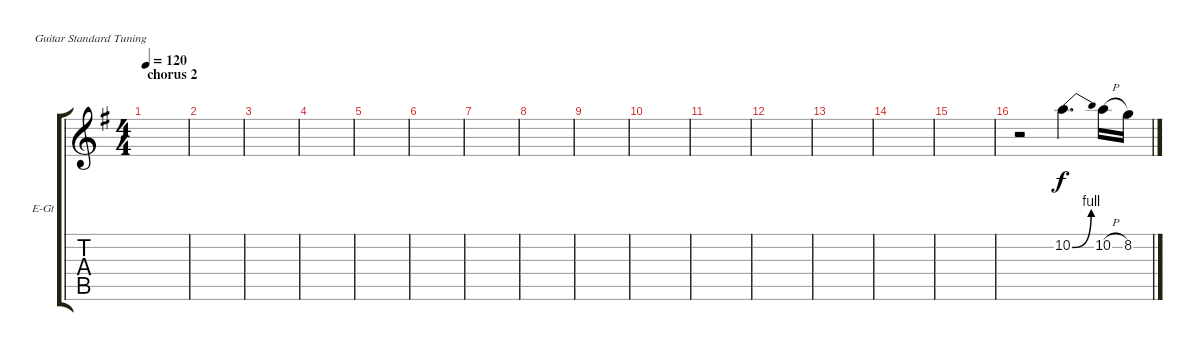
\defaultSystemsLayout 4
\bracketExtendMode groupsimilarinstruments
\firstSystemTrackNameOrientation horizontal
\otherSystemsTrackNameOrientation horizontal
\track ("Electric Guitar" "E-Gt") {instrument overdrivenguitar}
\staff {score tabs}
\tuning (E4 B3 G3 D3 A2 E2)
\ts (4 4)
\section ("" "chorus 2")
\tempo 120
\clef g2
\scale
0.333333
\ks eminor
|
\scale
0.333333 |
\scale
0.333333 |
\scale
0.333333 |
\scale
0.333333 |
\scale
0.333333 |
\scale
0.333333 |
\scale
0.333333 |
\scale
0.333333 |
\scale
0.333333 |
\scale
0.333333 |
\scale
0.333333 |
\scale
0.333333 |
\scale
0.333333 |
\scale
0.333333 |
\scale
0.333333 r.2 10.2{be (bend 0 0 15 4)}.4{d} 10.2{h}.16 8.2.16
